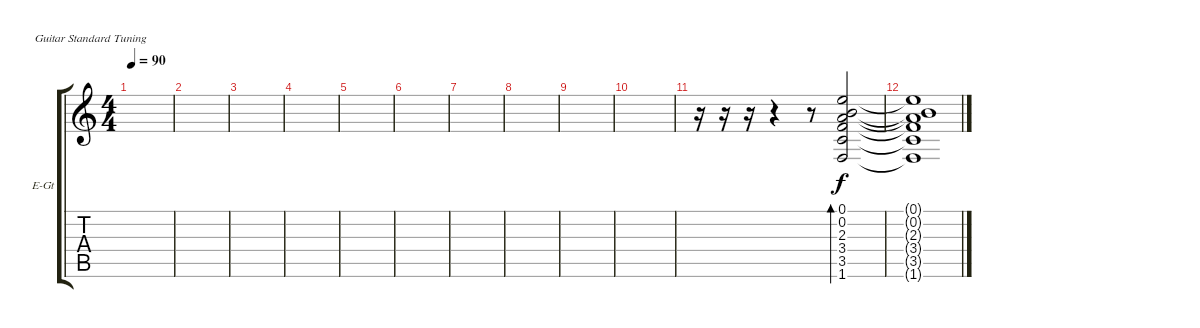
\bracketExtendMode groupsimilarinstruments
\firstSystemTrackNameOrientation horizontal
\otherSystemsTrackNameOrientation horizontal
\track ("Electric Guitar" "E-Gt") {instrument electricguitarclean}
\staff {score tabs}
\tuning (E4 B3 G3 D3 A2 E2)
\ts (4 4)
\tempo 90
\clef g2
\scale
0.333333
\ks c
|
\scale
0.333333 |
\scale
0.333333 |
\scale
0.333333 |
\scale
0.333333 |
|
|
|
|
|
r.16 r.16 r.16 r.4 r.8 (0.1 0.2 2.3 3.4 3.5 1.6).2{bd 480} |
(0.1{t} 0.2{t} 2.3{t} 3.4{t} 3.5{t} 1.6{t}).1
